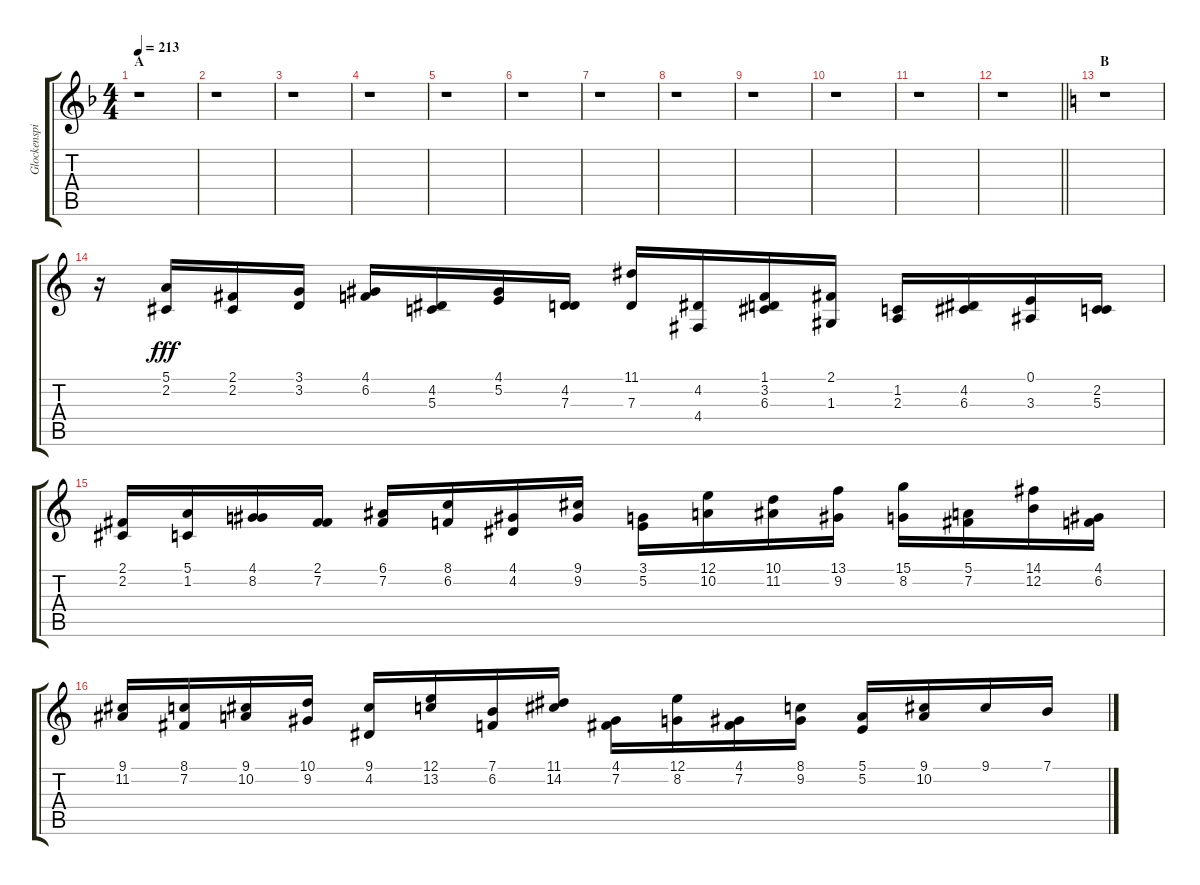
\track ("Glockenspiel" "Glockenspi") {instrument glockenspiel}
\staff {score tabs}
\tuning (E4 B3 G3 D3 A2 E2) {hide}
\ts (4 4)
\section ("" "A")
\tempo 213
\clef g2
\ks f
r.1{dy fff instrument glockenspiel} |
r.1 |
r.1 |
r.1 |
r.1 |
r.1 |
r.1 |
r.1 |
r.1 |
r.1 |
r.1 |
\barLineRight lightlight
r.1 |
\section ("" "B")
\ks c
r.1 |
r.16 (5.1 2.2).16 (2.1 2.2).16 (3.1 3.2).16 (4.1 6.2).16 (4.2 5.3).16 (4.1 5.2).16 (4.2 7.3).16 (11.1 7.3).16 (4.2 4.4).16 (1.1 3.2 6.3).16 (2.1 1.3).16 (1.2 2.3).16 (4.2 6.3).16 (0.1 3.3).16 (2.2 5.3).16 |
(2.1 2.2).16 (5.1 1.2).16 (4.1 8.2).16 (2.1 7.2).16 (6.1 7.2).16 (8.1 6.2).16 (4.1 4.2).16 (9.1 9.2).16 (3.1 5.2).16 (12.1 10.2).16 (10.1 11.2).16 (13.1 9.2).16 (15.1 8.2).16 (5.1 7.2).16 (14.1 12.2).16 (4.1 6.2).16 |
(9.1 11.2).16 (8.1 7.2).16 (9.1 10.2).16 (10.1 9.2).16 (9.1 4.2).16 (12.1 13.2).16 (7.1 6.2).16 (11.1 14.2).16 (4.1 7.2).16 (12.1 8.2).16 (4.1 7.2).16 (8.1 9.2).16 (5.1 5.2).16 (9.1 10.2).16 9.1.16 7.1.16
